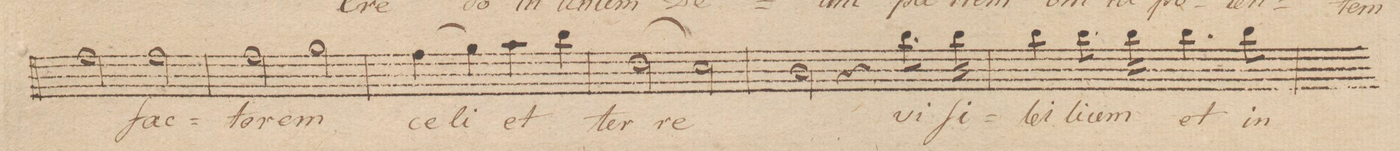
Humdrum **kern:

**kern	**text	**dynam
*I"Alto Solo	*	*
*clefC3	*	*
*k[]	*	*
*met(c|)	*	*
*M2/2	*	*
2g\	-tem	.
2g\	fac-	.
=9	=9	=9
2g\	-to-	.
2a\	-rem	.
=10	=10	=10
(4g\	coe-	.
4a\)	-li	.
4b\	et	.
4cc\	.	.
=11	=11	=11
(2e\	ter-	.
2d\)	.	.
=12	=12	=12
2c\	-rae	.
4r	.	.
8.cc\	vi-	.
16cc\	-si-	.
=13	=13	=13
4cc\	-bi-	.
8.cc\	-li-	.
16cc\	-um	.
4.cc\	et	.
8cc\	in	.
=14	=14	=14
*-	*-	*-
